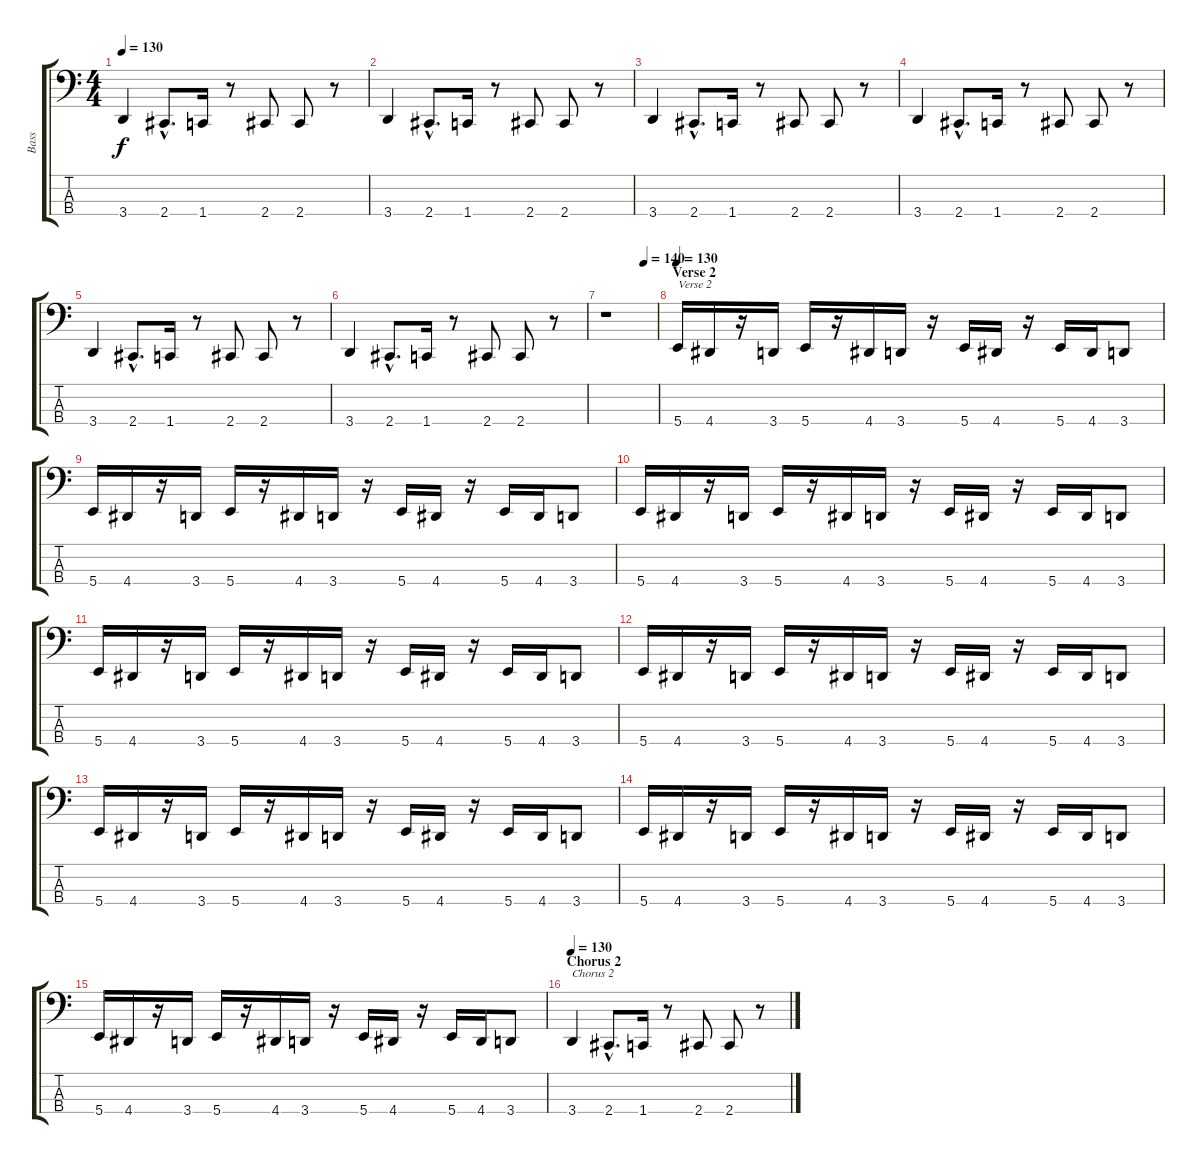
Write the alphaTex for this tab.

\track ("Bass" "Bass") {instrument slapbass1}
\staff {score tabs}
\tuning (D2 A1 E1 B0) {hide}
\ts (4 4)
\tempo 130
\clef f4
\ks c
3.4.4{dy f} 2.4{hac}.8{d} 1.4.16 r.8 2.4.8 2.4.8 r.8 |
3.4.4 2.4{hac}.8{d} 1.4.16 r.8 2.4.8 2.4.8 r.8 |
3.4.4 2.4{hac}.8{d} 1.4.16 r.8 2.4.8 2.4.8 r.8 |
3.4.4 2.4{hac}.8{d} 1.4.16 r.8 2.4.8 2.4.8 r.8 |
3.4.4 2.4{hac}.8{d} 1.4.16 r.8 2.4.8 2.4.8 r.8 |
3.4.4 2.4{hac}.8{d} 1.4.16 r.8 2.4.8 2.4.8 r.8 |
\tempo (140 0.75)
r.1 |
\section ("" "Verse 2")
\tempo 130
5.4.16{txt "Verse 2" instrument slapbass2} 4.4.16 r.16 3.4.16 5.4.16 r.16 4.4.16 3.4.16 r.16 5.4.16 4.4.16 r.16 5.4.16 4.4.16 3.4.8 |
5.4.16 4.4.16 r.16 3.4.16 5.4.16 r.16 4.4.16 3.4.16 r.16 5.4.16 4.4.16 r.16 5.4.16 4.4.16 3.4.8 |
5.4.16 4.4.16 r.16 3.4.16 5.4.16 r.16 4.4.16 3.4.16 r.16 5.4.16 4.4.16 r.16 5.4.16 4.4.16 3.4.8 |
5.4.16 4.4.16 r.16 3.4.16 5.4.16 r.16 4.4.16 3.4.16 r.16 5.4.16 4.4.16 r.16 5.4.16 4.4.16 3.4.8 |
5.4.16 4.4.16 r.16 3.4.16 5.4.16 r.16 4.4.16 3.4.16 r.16 5.4.16 4.4.16 r.16 5.4.16 4.4.16 3.4.8 |
5.4.16 4.4.16 r.16 3.4.16 5.4.16 r.16 4.4.16 3.4.16 r.16 5.4.16 4.4.16 r.16 5.4.16 4.4.16 3.4.8 |
5.4.16 4.4.16 r.16 3.4.16 5.4.16 r.16 4.4.16 3.4.16 r.16 5.4.16 4.4.16 r.16 5.4.16 4.4.16 3.4.8 |
5.4.16 4.4.16 r.16 3.4.16 5.4.16 r.16 4.4.16 3.4.16 r.16 5.4.16 4.4.16 r.16 5.4.16 4.4.16 3.4.8 |
\section ("" "Chorus 2")
\tempo 130
3.4.4{txt "Chorus 2" instrument slapbass1} 2.4{hac}.8{d} 1.4.16 r.8 2.4.8 2.4.8 r.8
